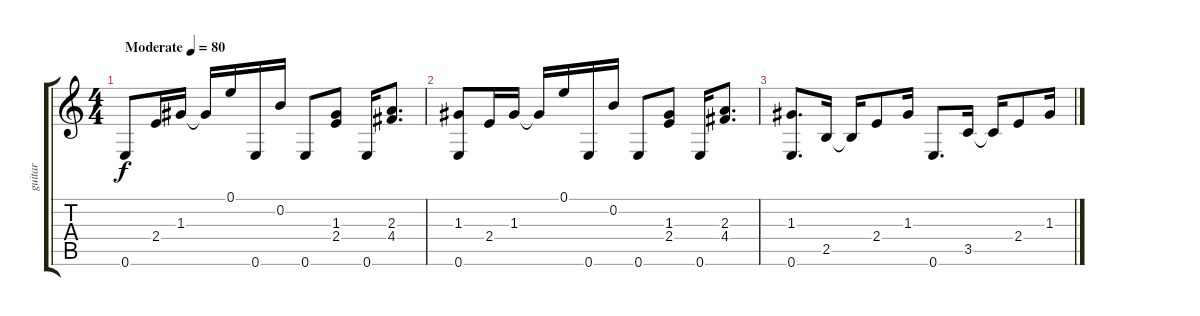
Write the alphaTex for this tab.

\track ("guitar" "guitar") {instrument acousticguitarsteel}
\staff {score tabs}
\tuning (E4 B3 G3 D3 A2 E2) {hide}
\ts (4 4)
\tempo (80 "Moderate")
\clef g2
\ks c
0.6.8{dy f instrument acousticguitarsteel} 2.4.16 1.3.16 1.3{t}.16 0.1.16 0.6.16 0.2.16 0.6.8 (1.3 2.4).8 0.6.16 (2.3 4.4).8{d} |
(1.3 0.6).8 2.4.16 1.3.16 1.3{t}.16 0.1.16 0.6.16 0.2.16 0.6.8 (1.3 2.4).8 0.6.16 (2.3 4.4).8{d} |
(1.3 0.6).8{d} 2.5.16 2.5{t}.16 2.4.8 1.3.16 0.6.8{d} 3.5.16 3.5{t}.16 2.4.8 1.3.16
